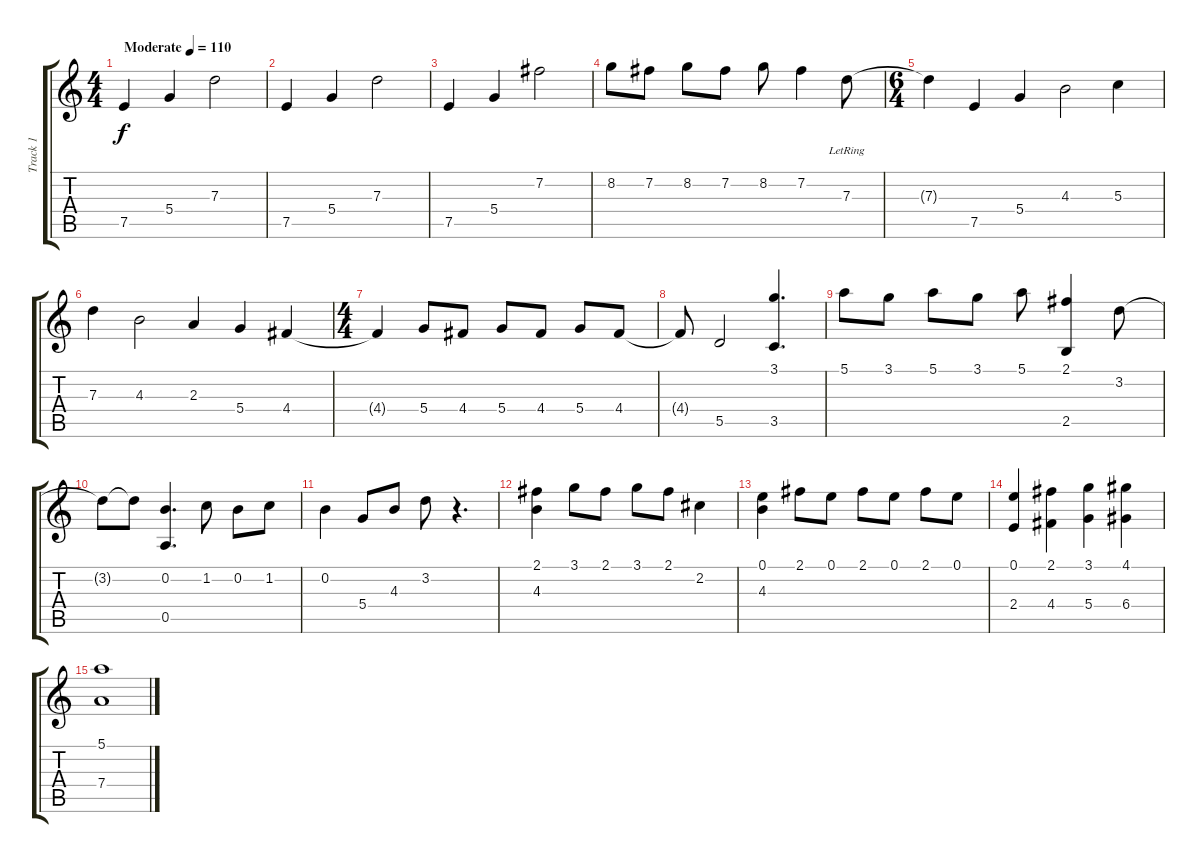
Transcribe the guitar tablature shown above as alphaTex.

\track ("Track 1" "Track 1") {instrument electricguitarclean}
\staff {score tabs}
\tuning (E4 B3 G3 D3 A2 E2) {hide}
\ts (4 4)
\tempo (110 "Moderate")
\clef g2
\ks c
7.5.4{dy f instrument electricguitarclean} 5.4.4 7.3.2 |
7.5.4 5.4.4 7.3.2 |
7.5.4 5.4.4 7.2.2 |
8.2.8 7.2.8 8.2.8 7.2.8 8.2.8 7.2.4 7.3{lr}.8 |
\ts (6 4)
7.3{t}.4 7.5.4 5.4.4 4.3.2 5.3.4 |
7.3.4 4.3.2 2.3.4 5.4.4 4.4.4 |
\ts (4 4)
4.4{t}.4 5.4.8 4.4.8 5.4.8 4.4.8 5.4.8 4.4.8 |
4.4{t}.8 5.5.2 (3.1 3.5).4{d} |
5.1.8 3.1.8 5.1.8 3.1.8 5.1.8 (2.1 2.5).4 3.2.8 |
3.2{t}.8 3.2{t}.8 (0.2 0.5).4{d} 1.2.8 0.2.8 1.2.8 |
0.2.4 5.4.8 4.3.8 3.2.8 r.4{d} |
(2.1 4.3).4 3.1.8 2.1.8 3.1.8 2.1.8 2.2.4 |
(0.1 4.3).4 2.1.8 0.1.8 2.1.8 0.1.8 2.1.8 0.1.8 |
(0.1 2.4).4 (2.1 4.4).4 (3.1 5.4).4 (4.1 6.4).4 |
(5.1 7.4).1
